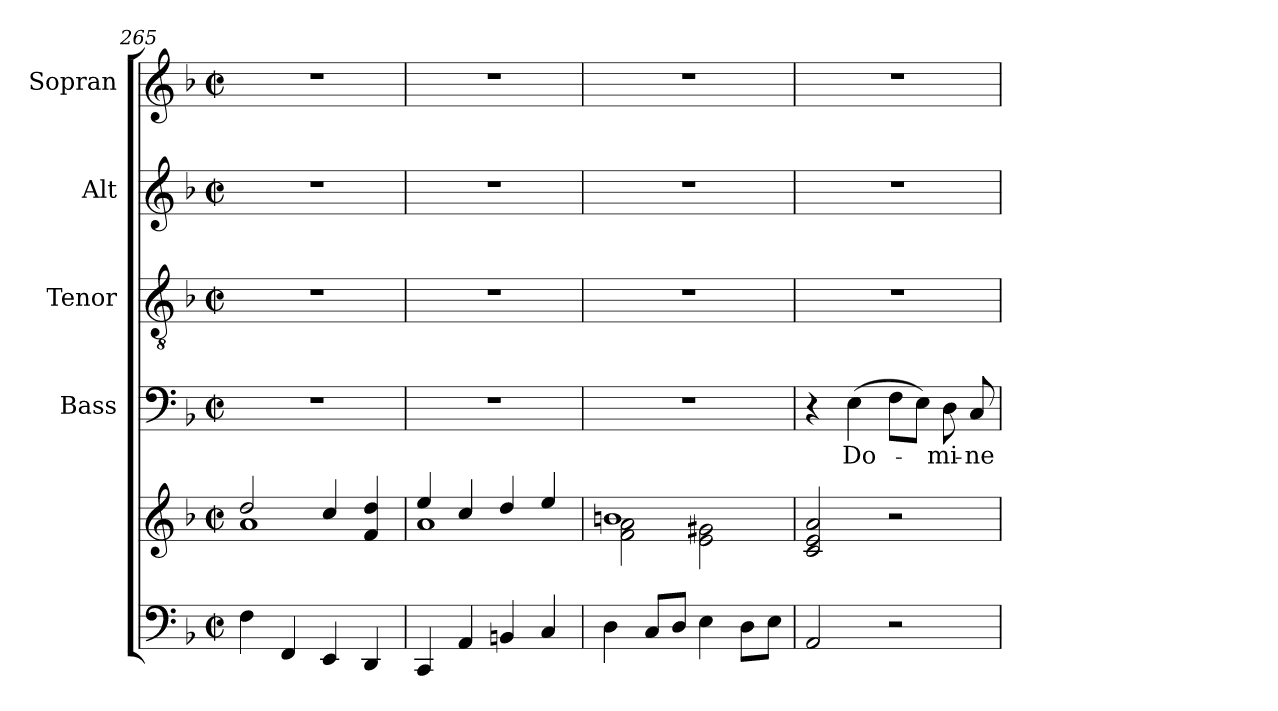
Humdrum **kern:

**kern	**kern	**kern	**text	**kern	**kern	**kern
*part5	*part5	*part4	*part4	*part3	*part2	*part1
*staff6	*staff5	*staff4	*staff4	*staff3	*staff2	*staff1
*	*	*I"Bass	*	*I"Tenor	*I"Alt	*I"Sopran
*	*	*I'B.	*	*I'T.	*I'A.	*I'S.
!!LO:PB:g=z
*clefF4	*clefG2	*clefF4	*	*clefGv2	*clefG2	*clefG2
*k[b-]	*k[b-]	*k[b-]	*	*k[b-]	*k[b-]	*k[b-]
*F:	*F:	*F:	*	*F:	*F:	*F:
*M2/2	*M2/2	*M2/2	*	*M2/2	*M2/2	*M2/2
*met(c|)	*met(c|)	*met(c|)	*	*met(c|)	*met(c|)	*met(c|)
=265	=265	=265	=265	=265	=265	=265
*	*^	*	*	*	*	*
4F\	2dd/	1a	1r	.	1r	1r	1r
4FF/	.	.	.	.	.	.	.
4EE/	4cc/	.	.	.	.	.	.
4DD/	4f/ 4dd/	.	.	.	.	.	.
=266	=266	=266	=266	=266	=266	=266	=266
4CC/	4ee/	1a	1r	.	1r	1r	1r
4AA/	4cc/	.	.	.	.	.	.
4BBn/	4dd/	.	.	.	.	.	.
4C/	4ee/	.	.	.	.	.	.
=267	=267	=267	=267	=267	=267	=267	=267
4D\	1bn	2f\ 2a\	1r	.	1r	1r	1r
8C/L	.	.	.	.	.	.	.
8D/J	.	.	.	.	.	.	.
4E\	.	2e\ 2g#X\	.	.	.	.	.
8D\L	.	.	.	.	.	.	.
8E\J	.	.	.	.	.	.	.
*	*v	*v	*	*	*	*	*
=268	=268	=268	=268	=268	=268	=268
2AA/	2c/ 2e/ 2a/	4r	.	1r	1r	1r
!	!	!	!LO:LY:b	!	!	!
.	.	(>4E\	Do-	.	.	.
2r	2r	8F\L	.	.	.	.
.	.	8E\J)	.	.	.	.
!	!	!	!LO:LY:b	!	!	!
.	.	8D\	-mi-	.	.	.
!	!	!	!LO:LY:b	!	!	!
.	.	8C/	-ne	.	.	.
=	=	=	=	=	=	=
*-	*-	*-	*-	*-	*-	*-
